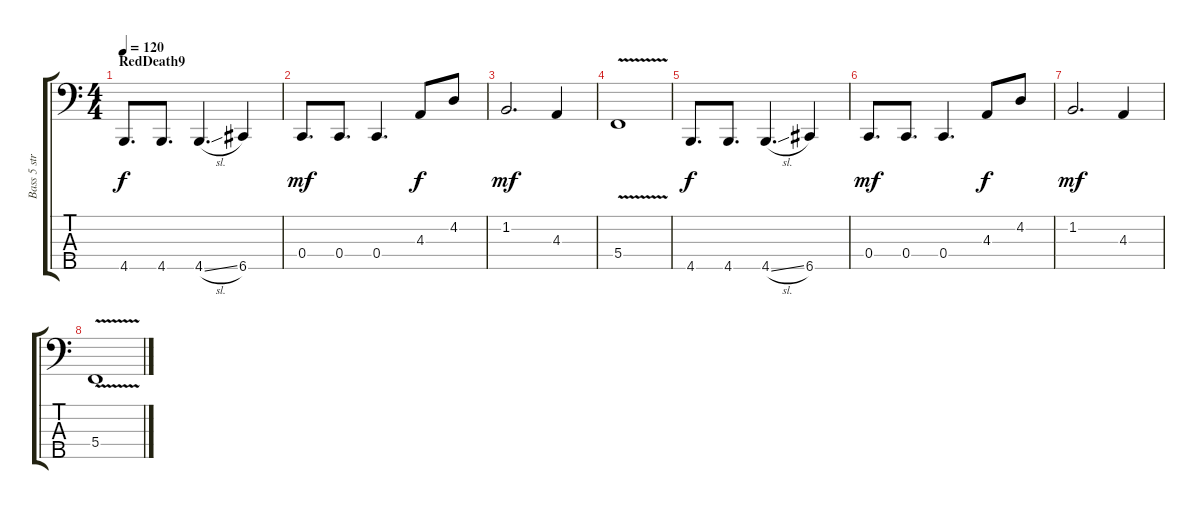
\track ("Bass 5 strings" "Bass 5 str") {instrument fretlessbass}
\staff {score tabs}
\tuning (Eb2 Bb1 F1 C1 G0) {hide}
\ts (4 4)
\section ("" "RedDeath9")
\tempo 120
\clef f4
\ks c
4.5.8{d dy f} 4.5.8{d} 4.5{sl}.4{d} 6.5.4 |
0.4.8{d dy mf} 0.4.8{d} 0.4.4{d} 4.3.8{dy f} 4.2.8 |
1.2.2{d dy mf} 4.3.4 |
5.4{v}.1 |
4.5.8{d dy f} 4.5.8{d} 4.5{sl}.4{d} 6.5.4 |
0.4.8{d dy mf} 0.4.8{d} 0.4.4{d} 4.3.8{dy f} 4.2.8 |
1.2.2{d dy mf} 4.3.4 |
5.4{v}.1
